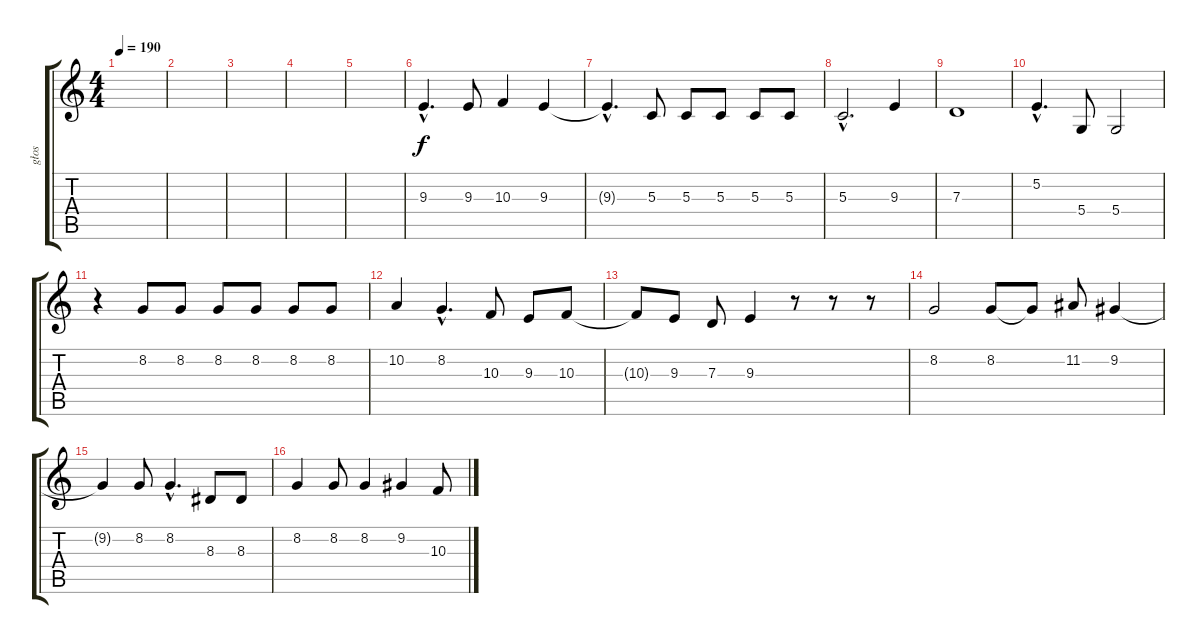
\track ("głos" "głos") {instrument lead6voice}
\staff {score tabs}
\tuning (E4 B3 G3 D3 A2 E2) {hide}
\ts (4 4)
\tempo 190
\clef g2
\ks c
|
|
|
|
|
9.3{hac}.4{d} 9.3.8 10.3.4 9.3.4 |
9.3{hac t}.4{d} 5.3.8 5.3.8 5.3.8 5.3.8 5.3.8 |
5.3{hac}.2{d} 9.3.4 |
7.3.1 |
5.2{hac}.4{d} 5.4.8 5.4.2 |
r.4 8.2.8 8.2.8 8.2.8 8.2.8 8.2.8 8.2.8 |
10.2.4 8.2{hac}.4{d} 10.3.8 9.3.8 10.3.8 |
10.3{t}.8 9.3.8 7.3.8 9.3.4 r.8 r.8 r.8 |
8.2.2 8.2.8 8.2{t}.8 11.2.8 9.2.4 |
9.2{t}.4 8.2.8 8.2{hac}.4{d} 8.3.8 8.3.8 |
8.2.4 8.2.8 8.2.4 9.2.4 10.3.8
